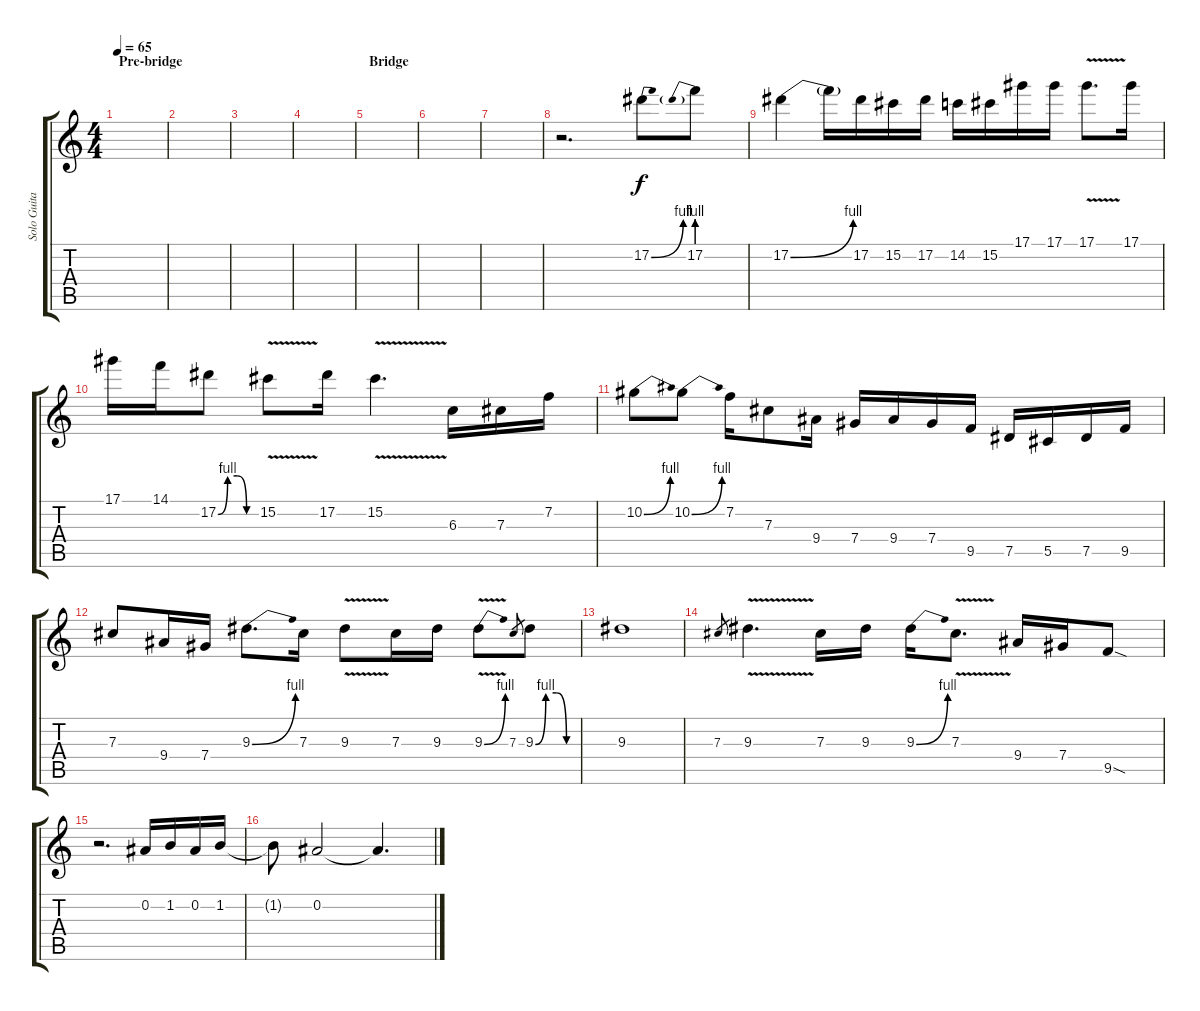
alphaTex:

\track ("Solo Guitar" "Solo Guita") {instrument electricguitarjazz}
\staff {score tabs}
\tuning (Eb4 Bb3 Gb3 Db3 Ab2 Eb2) {hide}
\ts (4 4)
\section ("" "Pre-bridge")
\tempo 65
\clef g2
\ks c
|
|
|
|
\section ("" "Bridge")
|
|
|
r.2{d volume 16 instrument distortionguitar} 17.2{be (bend 0 0 60 4)}.8 17.2{be (prebend 0 4 60 4)}.8 |
17.2{be (bend 0 0 60 4)}.4{volume 16 instrument distortionguitar} 17.2{t}.16 17.2.16 15.2.16 17.2.16 14.2.16 15.2.16 17.1.16 17.1.16 17.1{v}.8{d} 17.1.16 |
17.1.16 14.1.16 17.2{be (custom 0 0 15 4 30 4 45 0 60 0)}.8 15.2{v}.8 17.2.16 15.2{v}.4{d} 6.3.16 7.3.16 7.2.16 |
10.2{be (bend 0 0 60 4)}.8 10.2{be (bend 0 0 60 4)}.8 7.2.16 7.3.8 9.4.16 7.4.16 9.4.16 7.4.16 9.5.16 7.5.16 5.5.16 7.5.16 9.5.16 |
7.3.8 9.4.16 7.4.16 9.3{be (bend 0 0 60 4)}.8{d} 7.3.16 9.3{v}.8 7.3.16 9.3.16 9.3{be (bend 0 0 60 4) v}.8 7.3.8{gr} 9.3{be (custom 0 0 15 4 30 4 45 0 60 0)}.8 |
9.3.1 |
7.3.8{gr} 9.3{v}.4{d} 7.3.16 9.3.16 9.3{be (bend 0 0 60 4)}.16 7.3{v}.8{d} 9.4.16 7.4.16 9.5{sod}.8 |
r.2{d volume 16 instrument electricguitarjazz} 0.2.16 1.2.16 0.2.16 1.2.16 |
1.2{t}.8 0.2.2 0.2{t}.4{d}
